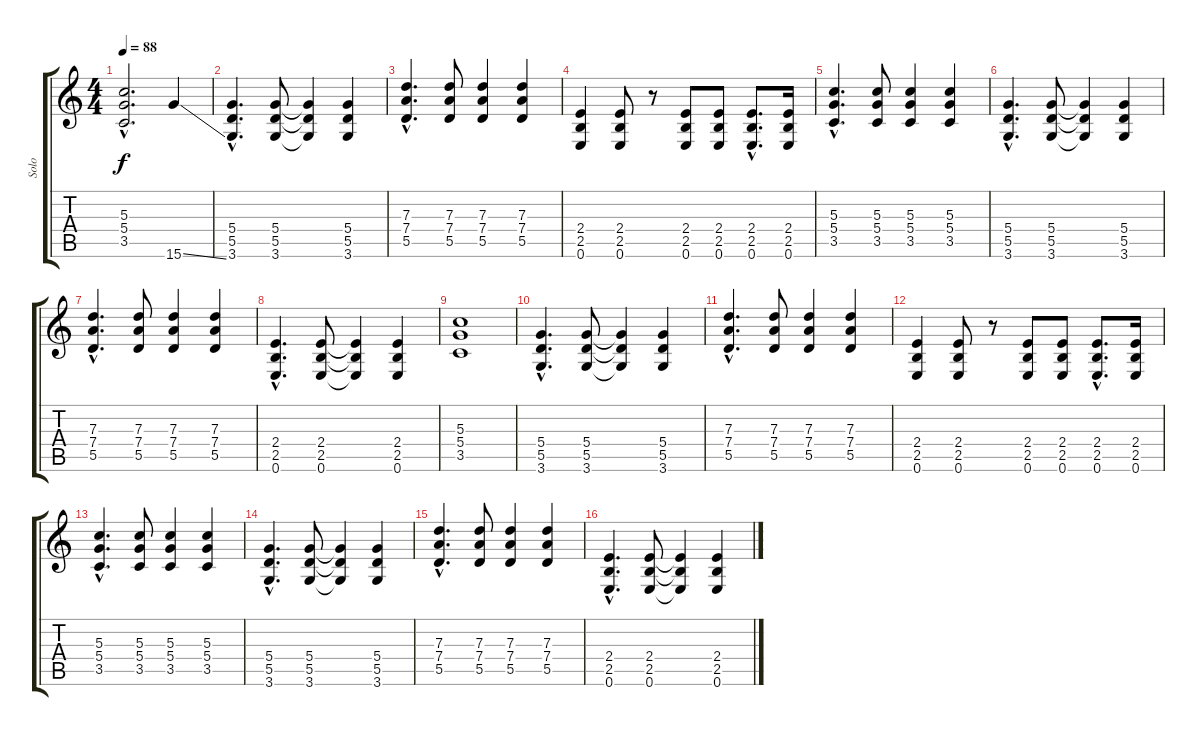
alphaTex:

\track ("Solo" "Solo") {instrument distortionguitar}
\staff {score tabs}
\tuning (E4 B3 G3 D3 A2 E2) {hide}
\ts (4 4)
\tempo 88
\clef g2
\ks c
(5.3{hac} 5.4{hac} 3.5{hac}).2{d dy f} 15.6{ss}.4 |
(5.4{hac} 5.5{hac} 3.6{hac}).4{d} (5.4 5.5 3.6).8 (5.4{t} 5.5{t} 3.6{t}).4 (5.4 5.5 3.6).4 |
(7.3{hac} 7.4{hac} 5.5{hac}).4{d} (7.3 7.4 5.5).8 (7.3 7.4 5.5).4 (7.3 7.4 5.5).4 |
(2.4 2.5 0.6).4 (2.4 2.5 0.6).8 r.8 (2.4 2.5 0.6).8 (2.4 2.5 0.6).8 (2.4{hac} 2.5{hac} 0.6{hac}).8{d} (2.4 2.5 0.6).16 |
(5.3{hac} 5.4{hac} 3.5{hac}).4{d} (5.3 5.4 3.5).8 (5.3 5.4 3.5).4 (5.3 5.4 3.5).4 |
(5.4{hac} 5.5{hac} 3.6{hac}).4{d} (5.4 5.5 3.6).8 (5.4{t} 5.5{t} 3.6{t}).4 (5.4 5.5 3.6).4 |
(7.3{hac} 7.4{hac} 5.5{hac}).4{d} (7.3 7.4 5.5).8 (7.3 7.4 5.5).4 (7.3 7.4 5.5).4 |
(2.4{hac} 2.5{hac} 0.6{hac}).4{d} (2.4 2.5 0.6).8 (2.4{t} 2.5{t} 0.6{t}).4 (2.4 2.5 0.6).4 |
(5.3 5.4 3.5).1 |
(5.4{hac} 5.5{hac} 3.6{hac}).4{d} (5.4 5.5 3.6).8 (5.4{t} 5.5{t} 3.6{t}).4 (5.4 5.5 3.6).4 |
(7.3{hac} 7.4{hac} 5.5{hac}).4{d} (7.3 7.4 5.5).8 (7.3 7.4 5.5).4 (7.3 7.4 5.5).4 |
(2.4 2.5 0.6).4 (2.4 2.5 0.6).8 r.8 (2.4 2.5 0.6).8 (2.4 2.5 0.6).8 (2.4{hac} 2.5{hac} 0.6{hac}).8{d} (2.4 2.5 0.6).16 |
(5.3{hac} 5.4{hac} 3.5{hac}).4{d} (5.3 5.4 3.5).8 (5.3 5.4 3.5).4 (5.3 5.4 3.5).4 |
(5.4{hac} 5.5{hac} 3.6{hac}).4{d} (5.4 5.5 3.6).8 (5.4{t} 5.5{t} 3.6{t}).4 (5.4 5.5 3.6).4 |
(7.3{hac} 7.4{hac} 5.5{hac}).4{d} (7.3 7.4 5.5).8 (7.3 7.4 5.5).4 (7.3 7.4 5.5).4 |
(2.4{hac} 2.5{hac} 0.6{hac}).4{d} (2.4 2.5 0.6).8 (2.4{t} 2.5{t} 0.6{t}).4 (2.4 2.5 0.6).4
